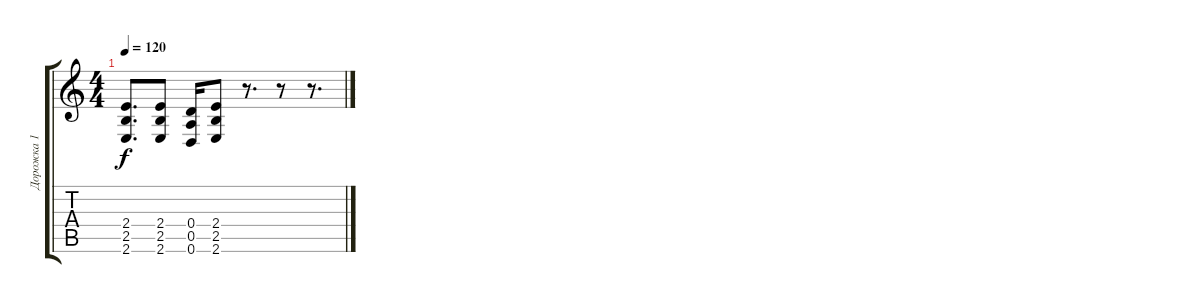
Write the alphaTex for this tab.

\track ("Дорожка 1" "Дорожка 1") {instrument acousticguitarsteel}
\staff {score tabs}
\tuning (E4 B3 G3 D3 A2 D2) {hide}
\ts (4 4)
\tempo 120
\clef g2
\ks c
(2.4 2.5 2.6).8{d dy f} (2.4 2.5 2.6).8 (0.4 0.5 0.6).16 (2.4 2.5 2.6).8 r.8{d} r.8 r.8{d}
